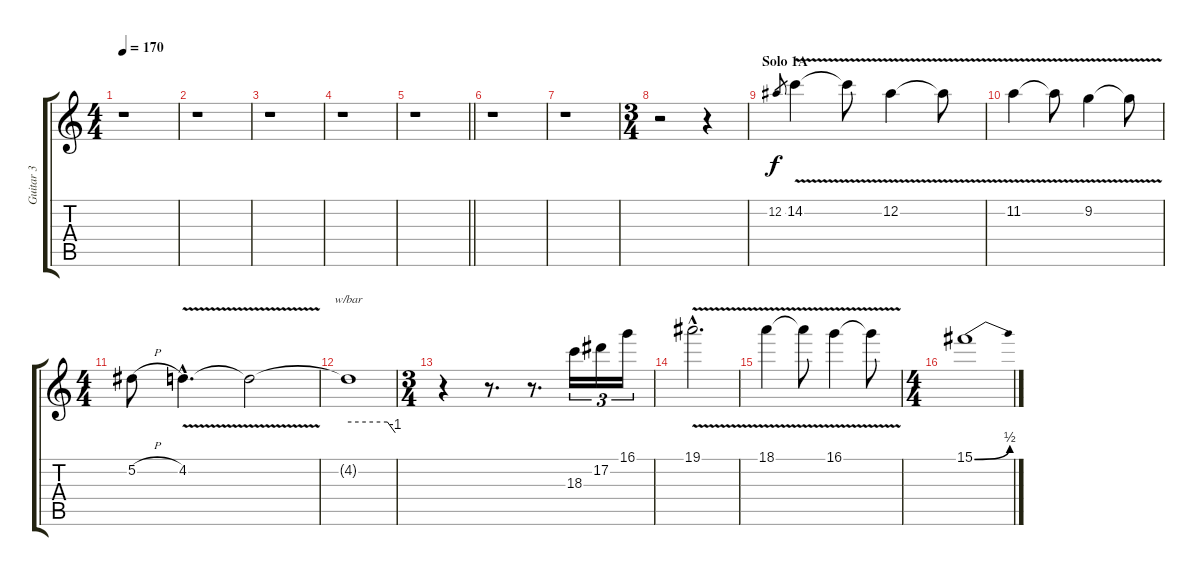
\track ("Guitar 3" "Guitar 3") {instrument distortionguitar}
\staff {score tabs}
\tuning (Eb4 Bb3 Gb3 Db3 Ab2 Eb2) {hide}
\ts (4 4)
\tempo 170
\tempo 115
\tempo 170
\clef g2
\ks c
r.1{dy f instrument distortionguitar} |
r.1 |
r.1 |
r.1 |
\barLineRight lightlight
r.1 |
r.1 |
r.1 |
\ts (3 4)
r.2 r.4 |
\section ("" "Solo 1A")
12.2.8{gr} 14.2{v}.4 14.2{t}.8 12.2{v}.4 12.2{t}.8 |
11.2{v}.4 11.2{t}.8 9.2{v}.4 9.2{t}.8 |
\ts (4 4)
5.2{h}.8 4.2{v hac}.4{d} 4.2{t}.2 |
4.2{t}.1{tbe (custom default 0 0 50 0 60 -4)} |
\ts (3 4)
r.4 r.8{d} r.8{d} 18.3.16{tu (3 2)} 17.2.16{tu (3 2)} 16.1.16{tu (3 2)} |
19.1{v hac}.2{d} |
18.1{v}.4 18.1{t}.8 16.1{v}.4 16.1{t}.8 |
\ts (4 4)
15.1{be (bend 0 0 60 2)}.1
